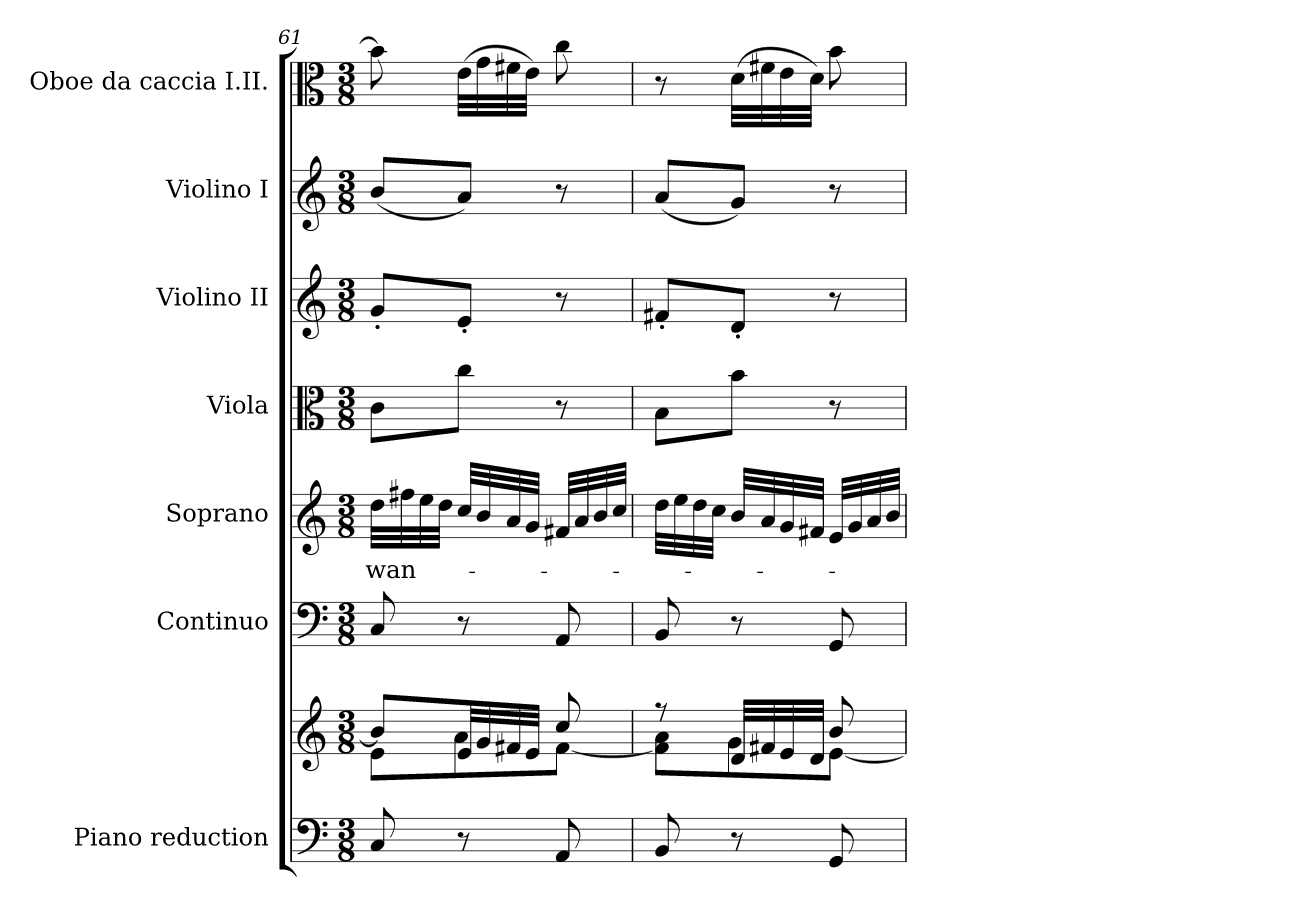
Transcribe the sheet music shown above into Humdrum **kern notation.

**kern	**kern	**kern	**kern	**text	**kern	**kern	**kern	**kern
*part7	*part7	*part6	*part5	*part5	*part4	*part3	*part2	*part1
*staff8	*staff7	*staff6	*staff5	*staff5	*staff4	*staff3	*staff2	*staff1
*I"Piano reduction	*	*I"Continuo	*I"Soprano	*	*I"Viola	*I"Violino II	*I"Violino I	*I"Oboe da caccia I.II.
*I'Pno	*	*	*	*	*I'Vla	*I'Vln	*I'Vln	*I'Ob
!!LO:LB:g=z
*clefF4	*clefG2	*clefF4	*clefG2	*	*clefC3	*clefG2	*clefG2	*clefC3
*k[]	*k[]	*k[]	*k[]	*	*k[]	*k[]	*k[]	*k[]
*M3/8	*M3/8	*M3/8	*M3/8	*	*M3/8	*M3/8	*M3/8	*M3/8
=61	=61	=61	=61	=61	=61	=61	=61	=61
*	*^	*	*	*	*	*	*	*
!	!	!	!	!	!LO:LY:b	!	!	!	!
8C/	8b/L]	8e\L	8C/	32dd\LLL	wan-	8c\L	8g'/L	(8b/L	8b\]
.	.	.	.	32ff#X\	.	.	.	.	.
.	.	.	.	32ee\	.	.	.	.	.
.	.	.	.	32dd\JJJ	.	.	.	.	.
8r	32e/LL	8a\	8r	32cc/LLL	.	8cc\J	8e'/J	8a/J)	(32e\LLL
.	32g/	.	.	32b/	.	.	.	.	32g\
.	32f#X/	.	.	32a/	.	.	.	.	32f#X\
.	32e/JJJ	.	.	32g/JJJ	.	.	.	.	32e\JJJ)
8AA/	8cc/	[8f#\J	8AA/	32f#X/LLL	.	8r	8r	8r	8cc\
.	.	.	.	32a/	.	.	.	.	.
.	.	.	.	32b/	.	.	.	.	.
.	.	.	.	32cc/JJJ	.	.	.	.	.
=62	=62	=62	=62	=62	=62	=62	=62	=62	=62
8BB/	8r	8f#\] 8a\L	8BB/	32dd\LLL	.	8B\L	8f#X'/L	(8a/L	8r
.	.	.	.	32ee\	.	.	.	.	.
.	.	.	.	32dd\	.	.	.	.	.
.	.	.	.	32cc\JJJ	.	.	.	.	.
8r	32d/LLL	8g\	8r	32b/LLL	.	8b\J	8d'/J	8g/J)	(32d\LLL
.	32f#X/	.	.	32a/	.	.	.	.	32f#X\
.	32e/	.	.	32g/	.	.	.	.	32e\
.	32d/JJJ	.	.	32f#X/JJJ	.	.	.	.	32d\JJJ)
8GG/	8b/	[8e\J	8GG/	32e/LLL	.	8r	8r	8r	8b\
.	.	.	.	32g/	.	.	.	.	.
.	.	.	.	32a/	.	.	.	.	.
.	.	.	.	32b/JJJ	.	.	.	.	.
*	*v	*v	*	*	*	*	*	*	*
=	=	=	=	=	=	=	=	=
*-	*-	*-	*-	*-	*-	*-	*-	*-
